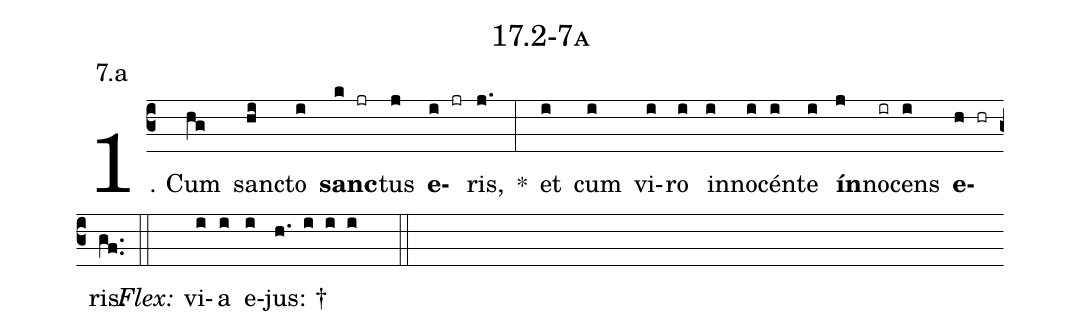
name: 17.2-7a;
annotation: 7.a;
%%
(c3)1. Cum(hg) sanc(hi)to(i) <b>sanc</b>(k jr)tus(j) <b>e</b>(i jr)ris,(j.) *(:) et(i) cum(i) vi(i)ro(i) in(i)no(i)cén(i)te(i) <b>ín</b>(j)no(ir)cens(i) <b>e</b>(h hr)ris:(gf..) (::)
<i>Flex:</i>()  vi(i)a(i) e(i)jus: †(h. i i i  ::)
